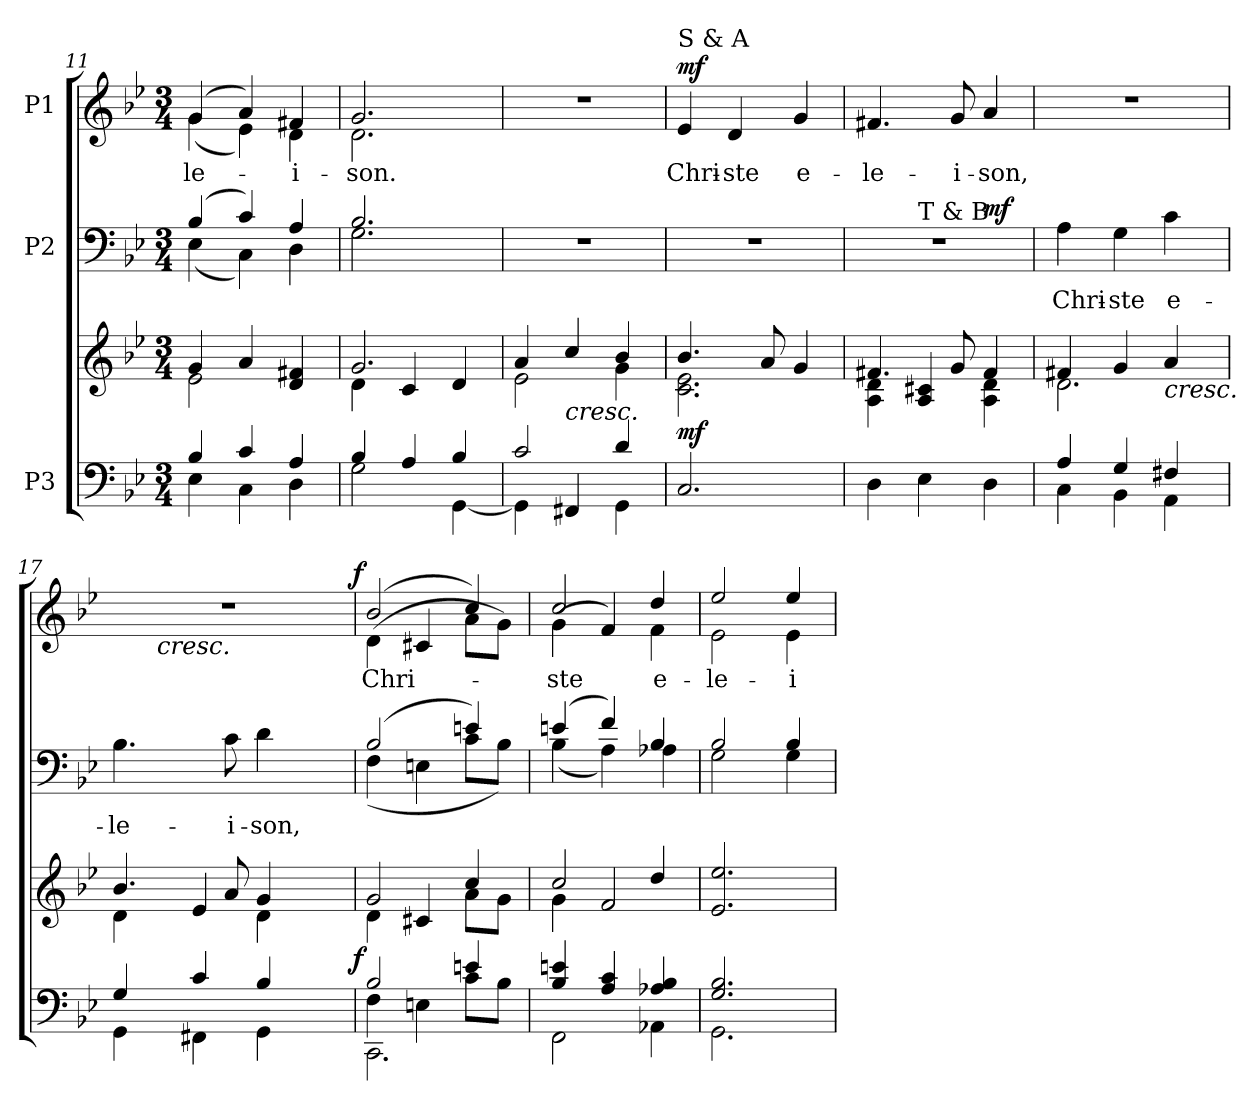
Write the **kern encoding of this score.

**kern	**kern	**dynam	**kern	**text	**dynam	**kern	**text	**dynam
*part3	*part3	*part3	*part2	*part2	*part2	*part1	*part1	*part1
*staff4	*staff3	*staff3/4	*staff2	*staff2	*staff2	*staff1	*staff1	*staff1
*I"P3	*	*	*I"P2	*	*	*I"P1	*	*
*clefF4	*clefG2	*	*clefF4	*	*	*clefG2	*	*
*k[b-e-]	*k[b-e-]	*	*k[b-e-]	*	*	*k[b-e-]	*	*
*B-:	*B-:	*	*B-:	*	*	*B-:	*	*
*M3/4	*M3/4	*	*M3/4	*	*	*M3/4	*	*
=11	=11	=11	=11	=11	=11	=11	=11	=11
*^	*^	*	*^	*	*	*	*	*
!	!	!	!	!	!	!	!	!	!	!LO:LY:b:color=#000000	!
*	*	*	*	*	*	*	*	*	*^	*	*
4B-i/	4E-i\	4gi/	2e-i\	.	(4B-i/	(4E-i\	.	.	(4gi/	(4gi\	-le-	.
4ci/	4Ci\	4ai/	.	.	4ci/)	4Ci\)	.	.	4ai/)	4e-i\)	.	.
!	!	!	!	!	!	!	!	!	!	!	!LO:LY:b:color=#000000	!
4Ai/	4Di\	4di/ 4f#Xi	4ryy	.	4Ai/	4Di\	.	.	4f#Xi/	4di\	-i-	.
=12	=12	=12	=12	=12	=12	=12	=12	=12	=12	=12	=12	=12
!	!	!	!	!	!	!	!	!	!	!	!LO:LY:b:color=#000000	!
4B-i/	2Gi\	2.gi/	4di\	.	2.B-i/	2.Gi\	.	.	2.gi/	2.di\	-son.	.
4Ai/	.	.	4ci/	.	.	.	.	.	.	.	.	.
4B-i/	[4GGi\	.	4di/	.	.	.	.	.	.	.	.	.
*	*	*	*	*	*v	*v	*	*	*	*	*	*
*	*	*	*	*	*	*	*	*v	*v	*	*
=13	=13	=13	=13	=13	=13	=13	=13	=13	=13	=13
!	!	!	!	!	!LO:N:vis=1	!	!	!LO:N:vis=1	!	!
2ci/	4GGi\]	4ai/	2e-i\	.	2.r	.	.	2.r	.	.
!	!	!LO:TX:b:i:t=cresc.	!	!	!	!	!	!	!	!
.	4FF#Xi/	4cci/	.	.	.	.	.	.	.	.
4di/	4GGi\	4b-i/	4gi\	.	.	.	.	.	.	.
!!LO:PB:g=z
=14	=14	=14	=14	=14	=14	=14	=14	=14	=14	=14
!	!	!	!	!	!LO:N:vis=1	!	!	!	!	!
*v	*v	*	*	*	*	*	*	*	*	*
*^	*	*	*	*	*	*	*	*	*
!	!	!	!	!	!	!	!	!LO:TX:a:t=S & A	!	!
!	!	!	!	!	!	!	!	!	!LO:LY:b:color=#000000	!
*v	*v	*	*	*	*	*	*	*	*	*
2.Ci/	4.b-i/	2.ci\ 2.e-i	mf	2.r	.	.	4e-i/	Chri-	mf
!	!	!	!	!	!	!	!	!LO:LY:b:color=#000000	!
.	.	.	.	.	.	.	4di/	-ste	.
.	8ai/	.	.	.	.	.	.	.	.
!	!	!	!	!	!	!	!	!LO:LY:b:color=#000000	!
.	4gi/	.	.	.	.	.	4gi/	e-	.
=15	=15	=15	=15	=15	=15	=15	=15	=15	=15
!	!	!	!	!LO:N:vis=1	!	!	!	!	!
!	!	!	!	!	!	!	!	!LO:LY:b:color=#000000	!
*	*	*	*	*^	*	*	*	*	*
*	*	*	*	*	*^	*	*	*	*	*
4Di\	4.f#Xi/	4Ai\ 4di	.	2.r	2ryy	4ryy	.	.	4.f#Xi/	-le-	.
!	!	!	!	!	!	!LO:TX:a:t=T & B	!	!	!	!	!
4E-i\	.	4Ai/ 4c#Xi	.	.	.	2ryy	.	.	.	.	.
!	!	!	!	!	!	!	!	!	!	!LO:LY:b:color=#000000	!
.	8gi/	.	.	.	.	.	.	.	8gi/	-i-	.
!	!	!	!	!	!	!	!	!	!	!LO:LY:b:color=#000000	!
4Di\	4f#i/	4Ai\ 4di	.	.	4ryy	.	.	mf	4ai/	-son,	.
*	*	*	*	*v	*v	*v	*	*	*	*	*
=16	=16	=16	=16	=16	=16	=16	=16	=16	=16
*^	*	*	*	*	*	*	*	*	*
*	*	*	*	*	*^	*	*	*	*	*
*	*	*	*	*	*	*^	*	*	*	*	*
!	!	!	!	!	!	!	!	!LO:LY:a:color=#000000	!	!LO:N:vis=1	!	!
*	*	*	*	*	*v	*v	*v	*	*	*	*	*
4Ai/	4Ci\	4f#Xi/	2.di\	.	4Ai\	Chri-	.	2.r	.	.
!	!	!	!	!	!	!LO:LY:a:color=#000000	!	!	!	!
4Gi/	4BB-i\	4gi/	.	.	4Gi\	-ste	.	.	.	.
!	!	!LO:TX:b:i:t=cresc.	!	!	!	!	!	!	!	!
!	!	!	!	!	!	!LO:LY:a:color=#000000	!	!	!	!
4F#Xi/	4AAi\	4ai/	.	.	4ci\	e-	.	.	.	.
=17	=17	=17	=17	=17	=17	=17	=17	=17	=17	=17
!	!	!	!	!	!	!LO:LY:a:color=#000000	!	!LO:N:vis=1	!	!
*	*^	*	*	*	*	*	*	*^	*	*
*	*	*	*	*	*	*	*	*	*	*^	*	*
4Gi/	4GGi\	2ryy	4.b-i/	4di\	.	4.B-i\	-le-	.	2.r	2ryy	16ryy	.	.
.	.	.	.	.	.	.	.	.	.	.	32ryy	.	.
.	.	.	.	.	.	.	.	.	.	.	128ryy	.	.
.	.	.	.	.	.	.	.	.	.	.	512.ryy	.	.
!	!	!	!	!	!	!	!	!	!	!	!LO:TX:b:i:t=cresc.	!	!
.	.	.	.	.	.	.	.	.	.	.	2ryy	.	.
4ci/	4FF#Xi\	.	.	4e-i/	.	.	.	.	.	.	.	.	.
!	!	!	!	!	!	!	!LO:LY:a:color=#000000	!	!	!	!	!	!
.	.	.	8ai/	.	.	8ci\	-i-	.	.	.	.	.	.
!	!	!	!	!	!	!	!LO:LY:a:color=#000000	!	!	!	!	!	!
4B-i/	4GGi\	8ryy	4gi/	4di\	.	4di\	-son,	.	.	8ryy	.	.	.
.	.	.	.	.	.	.	.	.	.	.	8ryy	.	.
.	.	16ryy	.	.	.	.	.	.	.	16ryy	.	.	.
.	.	32ryy	.	.	.	.	.	.	.	32ryy	.	.	.
.	.	64ryy	.	.	.	.	.	.	.	64ryy	.	.	.
.	.	.	.	.	.	.	.	.	.	.	64ryy	.	.
.	.	128...ryy	.	.	.	.	.	.	.	128...ryy	.	.	.
.	.	.	.	.	.	.	.	.	.	.	256ryy	.	.
.	.	1024ryy	.	.	f	.	.	.	.	1024ryy	1024ryy	.	f
*	*	*	*	*	*	*	*	*	*v	*v	*v	*	*
=18	=18	=18	=18	=18	=18	=18	=18	=18	=18	=18	=18
*	*	*	*	*	*	*^	*	*	*	*	*
*	*	*	*	*	*	*	*	*	*	*^	*	*
*	*	*	*	*	*	*	*	*	*	*	*^	*	*
!	!	!	!	!	!	!	!	!	!	!	!	!	!LO:LY:b:color=#000000	!
*	*	*	*	*	*	*	*	*	*	*	*v	*v	*	*
2B-i/	4Fi\	2.CCi\	2gi/	4di\	.	(2B-i/	(4Fi\	.	.	(2b-i/	(4di\	Chri-	.
.	4Eni\	.	.	4c#Xi/	.	.	4Eni\	.	.	.	4c#Xi/	.	.
4eni/	8ci\L	.	4cci/	8ai\L	.	4eni/)	8ci\L	.	.	4cci/)	8ai\L	.	.
.	8B-i\J	.	.	8gi\J	.	.	8B-i\J)	.	.	.	8gi\J)	.	.
*	*v	*v	*	*	*	*	*	*	*	*	*	*	*
=19	=19	=19	=19	=19	=19	=19	=19	=19	=19	=19	=19	=19
!	!	!	!	!	!	!	!	!	!	!	!LO:LY:b:color=#000000	!
4B-i/ 4eni	2FFi\	2cci/	4gi\	.	(4eni/	(4B-i\	.	.	2cci/	(4gi\	-ste	.
4Ai/ 4ci	.	.	2fi/	.	4fi/)	4Ai\)	.	.	.	4fi/)	.	.
!	!	!	!	!	!	!	!	!	!	!	!LO:LY:b:color=#000000	!
4A-Xi/ 4B-i	4AA-Xi\	4ddi/	.	.	4B-i/	4A-Xi\	.	.	4ddi/	4fi\	e-	.
*	*	*v	*v	*	*	*	*	*	*	*	*	*
!!LO:LB:g=z	!!
=20	=20	=20	=20	=20	=20	=20	=20	=20	=20	=20	=20
!	!	!	!	!	!	!	!	!	!	!LO:LY:b:color=#000000	!
2.Gi/ 2.B-i	2.GGi\	2.e-i/ 2.ee-i	.	2B-i/	2Gi\	.	.	2ee-i/	2e-i\	-le-	.
!	!	!	!	!	!	!	!	!	!	!LO:LY:b:color=#000000	!
.	.	.	.	4B-i/	4Gi\	.	.	4ee-i/	4e-i\	-i-	.
*	*	*	*	*v	*v	*	*	*	*	*	*
*v	*v	*	*	*	*	*	*v	*v	*	*
=	=	=	=	=	=	=	=	=
*-	*-	*-	*-	*-	*-	*-	*-	*-
